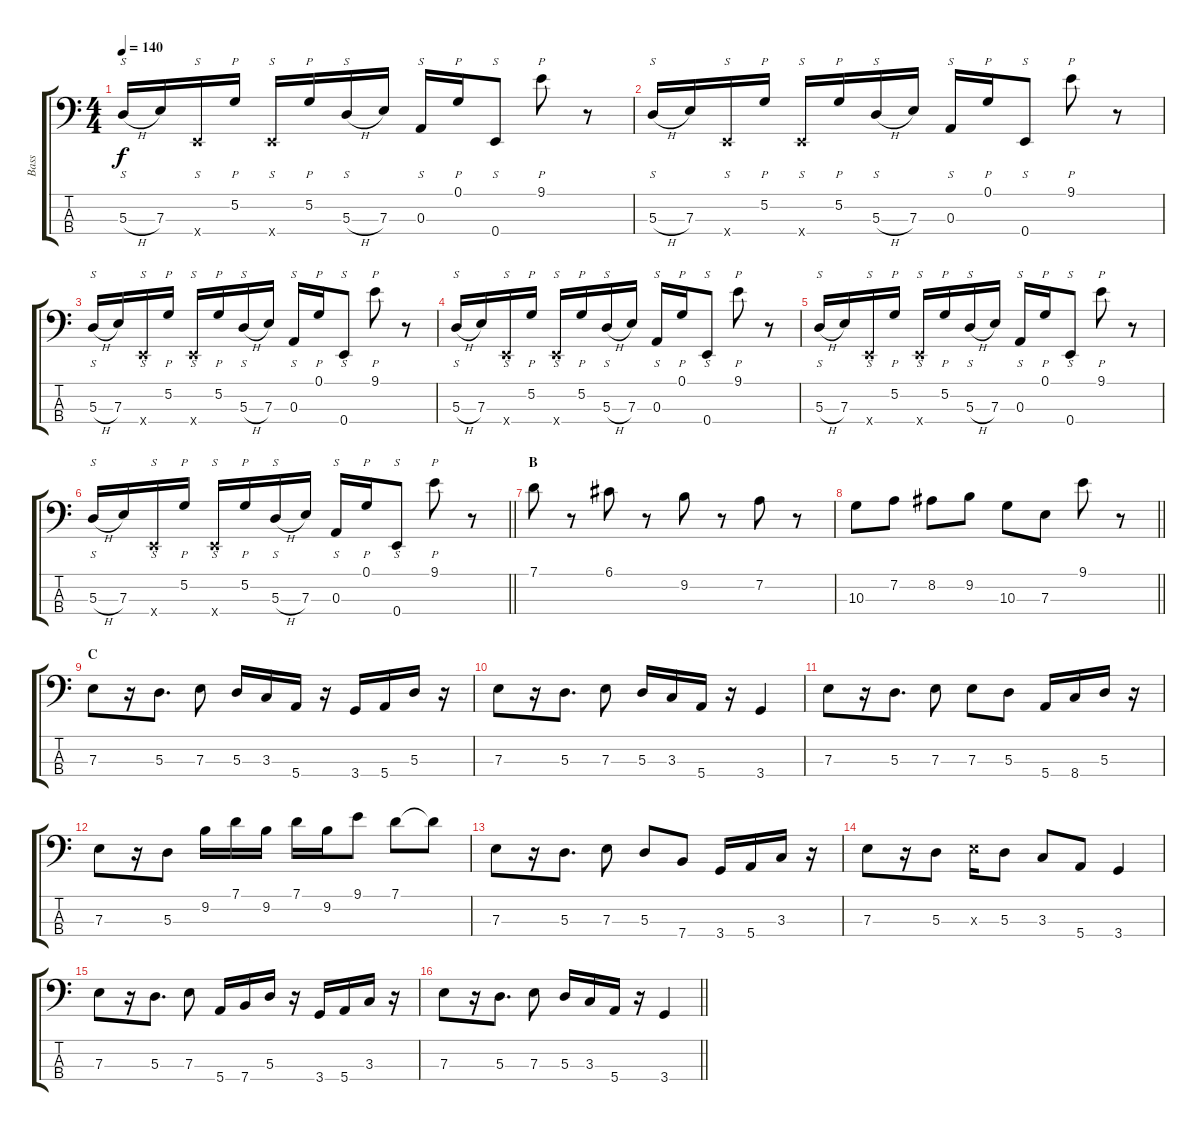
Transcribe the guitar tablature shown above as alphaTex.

\track ("Bass" "Bass") {instrument slapbass1}
\staff {score tabs}
\tuning (G2 D2 A1 E1) {hide}
\ts (4 4)
\tempo 140
\clef f4
\ks c
5.3{h}.16{s dy f} 7.3.16 0.4{x}.16{s} 5.2.16{p} 0.4{x}.16{s} 5.2.16{p} 5.3{h}.16{s} 7.3.16 0.3.16{s} 0.1.16{p} 0.4.8{s} 9.1.8{p} r.8 |
5.3{h}.16{s} 7.3.16 0.4{x}.16{s} 5.2.16{p} 0.4{x}.16{s} 5.2.16{p} 5.3{h}.16{s} 7.3.16 0.3.16{s} 0.1.16{p} 0.4.8{s} 9.1.8{p} r.8 |
5.3{h}.16{s} 7.3.16 0.4{x}.16{s} 5.2.16{p} 0.4{x}.16{s} 5.2.16{p} 5.3{h}.16{s} 7.3.16 0.3.16{s} 0.1.16{p} 0.4.8{s} 9.1.8{p} r.8 |
5.3{h}.16{s} 7.3.16 0.4{x}.16{s} 5.2.16{p} 0.4{x}.16{s} 5.2.16{p} 5.3{h}.16{s} 7.3.16 0.3.16{s} 0.1.16{p} 0.4.8{s} 9.1.8{p} r.8 |
5.3{h}.16{s} 7.3.16 0.4{x}.16{s} 5.2.16{p} 0.4{x}.16{s} 5.2.16{p} 5.3{h}.16{s} 7.3.16 0.3.16{s} 0.1.16{p} 0.4.8{s} 9.1.8{p} r.8 |
\barLineRight lightlight
5.3{h}.16{s} 7.3.16 0.4{x}.16{s} 5.2.16{p} 0.4{x}.16{s} 5.2.16{p} 5.3{h}.16{s} 7.3.16 0.3.16{s} 0.1.16{p} 0.4.8{s} 9.1.8{p} r.8 |
\section ("" "B")
7.1.8{instrument electricbassfinger} r.8 6.1.8 r.8 9.2.8 r.8 7.2.8 r.8 |
\barLineRight lightlight
10.3.8 7.2.8 8.2.8 9.2.8 10.3.8 7.3.8 9.1.8 r.8 |
\section ("" "C")
7.3.8 r.16 5.3.8{d} 7.3.8 5.3.16 3.3.16 5.4.16 r.16 3.4.16 5.4.16 5.3.16 r.16 |
7.3.8 r.16 5.3.8{d} 7.3.8 5.3.16 3.3.16 5.4.16 r.16 3.4.4 |
7.3.8 r.16 5.3.8{d} 7.3.8 7.3.8 5.3.8 5.4.16 8.4.16 5.3.16 r.16 |
7.3.8 r.16 5.3.8 9.2.16 7.1.16 9.2.16 7.1.16 9.2.16 9.1.8 7.1.8 7.1{t}.8 |
7.3.8 r.16 5.3.8{d} 7.3.8 5.3.8 7.4.8 3.4.16 5.4.16 3.3.16 r.16 |
7.3.8 r.16 5.3.8 7.3{x}.16 5.3.8 3.3.8 5.4.8 3.4.4 |
7.3.8 r.16 5.3.8{d} 7.3.8 5.4.16 7.4.16 5.3.16 r.16 3.4.16 5.4.16 3.3.16 r.16 |
\barLineRight lightlight
7.3.8 r.16 5.3.8{d} 7.3.8 5.3.16 3.3.16 5.4.16 r.16 3.4.4
